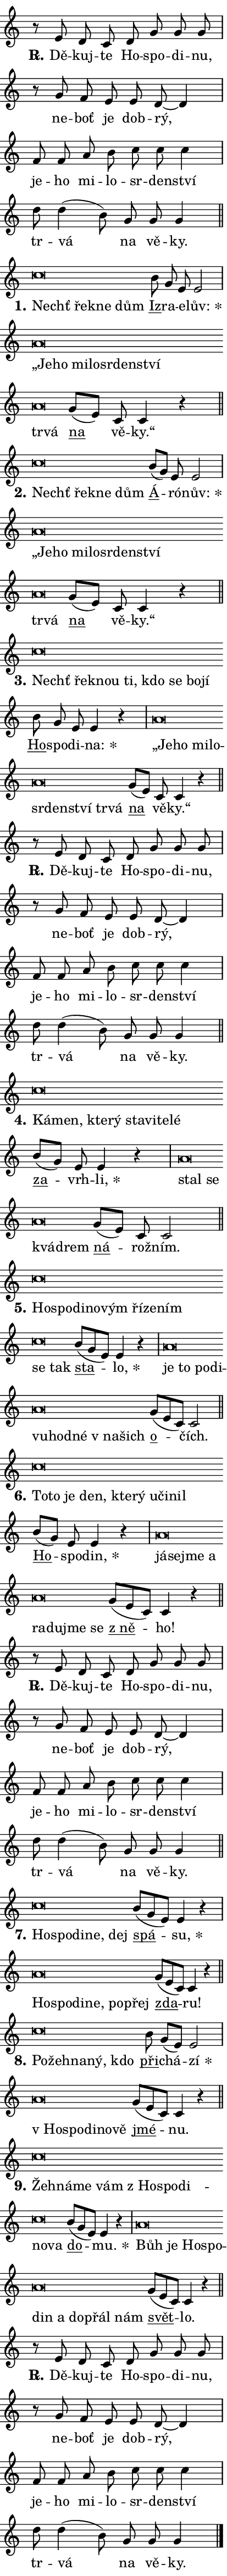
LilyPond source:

\version "2.24.0"
\header { tagline = "" }
\paper {
  indent = 0\cm
  top-margin = 0\cm
  right-margin = 0.13\cm % to fit lyric hyphens
  bottom-margin = 0\cm
  left-margin = 0\cm
  paper-width = 7\cm
  page-breaking = #ly:one-page-breaking
  system-system-spacing.basic-distance = #11
  score-system-spacing.basic-distance = #11
  ragged-last = ##f
}


%% Author: Thomas Morley
%% https://lists.gnu.org/archive/html/lilypond-user/2020-05/msg00002.html
#(define (line-position grob)
"Returns position of @var[grob} in current system:
   @code{'start}, if at first time-step
   @code{'end}, if at last time-step
   @code{'middle} otherwise
"
  (let* ((col (ly:item-get-column grob))
         (ln (ly:grob-object col 'left-neighbor))
         (rn (ly:grob-object col 'right-neighbor))
         (col-to-check-left (if (ly:grob? ln) ln col))
         (col-to-check-right (if (ly:grob? rn) rn col))
         (break-dir-left
           (and
             (ly:grob-property col-to-check-left 'non-musical #f)
             (ly:item-break-dir col-to-check-left)))
         (break-dir-right
           (and
             (ly:grob-property col-to-check-right 'non-musical #f)
             (ly:item-break-dir col-to-check-right))))
        (cond ((eqv? 1 break-dir-left) 'start)
              ((eqv? -1 break-dir-right) 'end)
              (else 'middle))))

#(define (tranparent-at-line-position vctor)
  (lambda (grob)
  "Relying on @code{line-position} select the relevant enry from @var{vctor}.
Used to determine transparency,"
    (case (line-position grob)
      ((end) (not (vector-ref vctor 0)))
      ((middle) (not (vector-ref vctor 1)))
      ((start) (not (vector-ref vctor 2))))))

noteHeadBreakVisibility =
#(define-music-function (break-visibility)(vector?)
"Makes @code{NoteHead}s transparent relying on @var{break-visibility}"
#{
  \override NoteHead.transparent =
    #(tranparent-at-line-position break-visibility)
#})

#(define delete-ledgers-for-transparent-note-heads
  (lambda (grob)
    "Reads whether a @code{NoteHead} is transparent.
If so this @code{NoteHead} is removed from @code{'note-heads} from
@var{grob}, which is supposed to be @code{LedgerLineSpanner}.
As a result ledgers are not printed for this @code{NoteHead}"
    (let* ((nhds-array (ly:grob-object grob 'note-heads))
           (nhds-list
             (if (ly:grob-array? nhds-array)
                 (ly:grob-array->list nhds-array)
                 '()))
           ;; Relies on the transparent-property being done before
           ;; Staff.LedgerLineSpanner.after-line-breaking is executed.
           ;; This is fragile ...
           (to-keep
             (remove
               (lambda (nhd)
                 (ly:grob-property nhd 'transparent #f))
               nhds-list)))
      ;; TODO find a better method to iterate over grob-arrays, similiar
      ;; to filter/remove etc for lists
      ;; For now rebuilt from scratch
      (set! (ly:grob-object grob 'note-heads)  '())
      (for-each
        (lambda (nhd)
          (ly:pointer-group-interface::add-grob grob 'note-heads nhd))
        to-keep))))

squashNotes = {
  \override NoteHead.X-extent = #'(-0.2 . 0.2)
  \override NoteHead.Y-extent = #'(-0.75 . 0)
  \override NoteHead.stencil =
    #(lambda (grob)
       (let ((pos (ly:grob-property grob 'staff-position)))
         (begin
           (if (< pos -7) (display "ERROR: Lower brevis then expected\n") (display ""))
           (if (<= pos -6) ly:text-interface::print ly:note-head::print))))
}
unSquashNotes = {
  \revert NoteHead.X-extent
  \revert NoteHead.Y-extent
  \revert NoteHead.stencil
}

hideNotes = \noteHeadBreakVisibility #begin-of-line-visible
unHideNotes = \noteHeadBreakVisibility #all-visible

% work-around for resetting accidentals
% https://lilypond.org/doc/v2.23/Documentation/notation/displaying-rhythms#unmetered-music
cadenzaMeasure = {
  \cadenzaOff
  \partial 1024 s1024
  \cadenzaOn
}

#(define-markup-command (accent layout props text) (markup?)
  "Underline accented syllable"
  (interpret-markup layout props
    #{\markup \override #'(offset . 4.3) \underline { #text }#}))

responsum = \markup \concat {
  "R" \hspace #-1.05 \path #0.1 #'((moveto 0 0.07) (lineto 0.9 0.8)) \hspace #0.05 "."
}

spaceSize = #0.6828661417322834 % exact space size for TeX Gyre Schola

\layout {
  \context {
    \Staff
    \remove "Time_signature_engraver"
    \override LedgerLineSpanner.after-line-breaking = #delete-ledgers-for-transparent-note-heads
  }
  \context {
    \Lyrics {
      \override LyricSpace.minimum-distance = \spaceSize
      \override LyricText.font-name = #"TeX Gyre Schola"
      \override LyricText.font-size = 1
      \override StanzaNumber.font-name = #"TeX Gyre Schola Bold"
      \override StanzaNumber.font-size = 1
    }
  }
  \context {
    \Score 
    \override NoteHead.text =
      #(lambda (grob) 
        (let ((pos (ly:grob-property grob 'staff-position)))
          #{\markup {
            \combine
              \halign #-0.55 \raise #(if (= pos -6) 0 0.5) \override #'(thickness . 2) \draw-line #'(3.2 . 0)
              \musicglyph "noteheads.sM1"
          }#}))
  }
}

% magnetic-lyrics.ily
%
%   written by
%     Jean Abou Samra <jean@abou-samra.fr>
%     Werner Lemberg <wl@gnu.org>
%
%   adapted by
%     Jiri Hon <jiri.hon@gmail.com>
%
% Version 2022-Apr-15

% https://www.mail-archive.com/lilypond-user@gnu.org/msg149350.html

#(define (Left_hyphen_pointer_engraver context)
   "Collect syllable-hyphen-syllable occurrences in lyrics and store
them in properties.  This engraver only looks to the left.  For
example, if the lyrics input is @code{foo -- bar}, it does the
following.

@itemize @bullet
@item
Set the @code{text} property of the @code{LyricHyphen} grob between
@q{foo} and @q{bar} to @code{foo}.

@item
Set the @code{left-hyphen} property of the @code{LyricText} grob with
text @q{foo} to the @code{LyricHyphen} grob between @q{foo} and
@q{bar}.
@end itemize

Use this auxiliary engraver in combination with the
@code{lyric-@/text::@/apply-@/magnetic-@/offset!} hook."
   (let ((hyphen #f)
         (text #f))
     (make-engraver
      (acknowledgers
       ((lyric-syllable-interface engraver grob source-engraver)
        (set! text grob)))
      (end-acknowledgers
       ((lyric-hyphen-interface engraver grob source-engraver)
        ;(when (not (grob::has-interface grob 'lyric-space-interface))
          (set! hyphen grob)));)
      ((stop-translation-timestep engraver)
       (when (and text hyphen)
         (ly:grob-set-object! text 'left-hyphen hyphen))
       (set! text #f)
       (set! hyphen #f)))))

#(define (lyric-text::apply-magnetic-offset! grob)
   "If the space between two syllables is less than the value in
property @code{LyricText@/.details@/.squash-threshold}, move the right
syllable to the left so that it gets concatenated with the left
syllable.

Use this function as a hook for
@code{LyricText@/.after-@/line-@/breaking} if the
@code{Left_@/hyphen_@/pointer_@/engraver} is active."
   (let ((hyphen (ly:grob-object grob 'left-hyphen #f)))
     (when hyphen
       (let ((left-text (ly:spanner-bound hyphen LEFT)))
         (when (grob::has-interface left-text 'lyric-syllable-interface)
           (let* ((common (ly:grob-common-refpoint grob left-text X))
                  (this-x-ext (ly:grob-extent grob common X))
                  (left-x-ext
                   (begin
                     ;; Trigger magnetism for left-text.
                     (ly:grob-property left-text 'after-line-breaking)
                     (ly:grob-extent left-text common X)))
                  ;; `delta` is the gap width between two syllables.
                  (delta (- (interval-start this-x-ext)
                            (interval-end left-x-ext)))
                  (details (ly:grob-property grob 'details))
                  (threshold (assoc-get 'squash-threshold details 0.2)))
             (when (< delta threshold)
               (let* (;; We have to manipulate the input text so that
                      ;; ligatures crossing syllable boundaries are not
                      ;; disabled.  For languages based on the Latin
                      ;; script this is essentially a beautification.
                      ;; However, for non-Western scripts it can be a
                      ;; necessity.
                      (lt (ly:grob-property left-text 'text))
                      (rt (ly:grob-property grob 'text))
                      (is-space (grob::has-interface hyphen 'lyric-space-interface))
                      (space (if is-space " " ""))
                      (extra-delta (if is-space spaceSize 0))
                      ;; Append new syllable.
                      (ltrt-space (if (and (string? lt) (string? rt))
                                (string-append lt space rt)
                                (make-concat-markup (list lt space rt))))
                      ;; Right-align `ltrt` to the right side.
                      (ltrt-space-markup (grob-interpret-markup
                               grob
                               (make-translate-markup
                                (cons (interval-length this-x-ext) 0)
                                (make-right-align-markup ltrt-space)))))
                 (begin
                   ;; Don't print `left-text`.
                   (ly:grob-set-property! left-text 'stencil #f)
                   ;; Set text and stencil (which holds all collected
                   ;; syllables so far) and shift it to the left.
                   (ly:grob-set-property! grob 'text ltrt-space)
                   (ly:grob-set-property! grob 'stencil ltrt-space-markup)
                   (ly:grob-translate-axis! grob (- (- delta extra-delta)) X))))))))))


#(define (lyric-hyphen::displace-bounds-first grob)
   ;; Make very sure this callback isn't triggered too early.
   (let ((left (ly:spanner-bound grob LEFT))
         (right (ly:spanner-bound grob RIGHT)))
     (ly:grob-property left 'after-line-breaking)
     (ly:grob-property right 'after-line-breaking)
     (ly:lyric-hyphen::print grob)))

squashThreshold = #0.4

\layout {
  \context {
    \Lyrics
    \consists #Left_hyphen_pointer_engraver
    \override LyricText.after-line-breaking =
      #lyric-text::apply-magnetic-offset!
    \override LyricHyphen.stencil = #lyric-hyphen::displace-bounds-first
    \override LyricText.details.squash-threshold = \squashThreshold
    \override LyricHyphen.minimum-distance = 0
    \override LyricHyphen.minimum-length = \squashThreshold
  }
}

squashText = \override LyricText.details.squash-threshold = 9999
unSquashText = \override LyricText.details.squash-threshold = \squashThreshold

leftText = \override LyricText.self-alignment-X = #LEFT
unLeftText = \revert LyricText.self-alignment-X

starOffset = #(lambda (grob) 
                (let ((x_offset (ly:self-alignment-interface::aligned-on-x-parent grob)))
                  (if (= x_offset 0) 0 (+ x_offset 1.2))))

star = #(define-music-function (syllable)(string?)
"Append star separator at the end of a syllable"
#{
  \once \override LyricText.X-offset = #starOffset
  \lyricmode { \markup {
    #syllable
    \override #'((font-name . "TeX Gyre Schola Bold")) \hspace #0.2 \lower #0.65 \larger "*"
  } }
#})

starAccent = #(define-music-function (syllable)(string?)
"Append star separator at the end of a syllable and make accent"
#{
  \once \override LyricText.X-offset = #starOffset
  \lyricmode { \markup {
    \accent #syllable
    \override #'((font-name . "TeX Gyre Schola Bold")) \hspace #0.2 \lower #0.65 \larger "*"
  } }
#})

breath = #(define-music-function (syllable)(string?)
"Append breathing indicator at the end of a syllable"
#{
  \lyricmode { \markup { #syllable "+" } }
#})

optionalBreath = #(define-music-function (syllable)(string?)
"Append optional breathing indicator at the end of a syllable"
#{
  \lyricmode { \markup { #syllable "(+)" } }
#})


\score {
    <<
        \new Voice = "melody" { \cadenzaOn \key c \major \relative { r8 e' d c d g g g \cadenzaMeasure \bar "|" r g f e e d~ d4 \cadenzaMeasure \bar "|" f8 f a b c c c4 \cadenzaMeasure \bar "|" d8 d4( b8)] g g g4 \cadenzaMeasure \bar "||" \break } }
        \new Lyrics \lyricsto "melody" { \lyricmode { \set stanza = \responsum
Dě -- kuj -- te Ho -- spo -- di -- nu, ne -- boť je dob -- rý, je -- ho mi -- lo -- sr -- den -- ství tr -- vá na vě -- ky. } }
    >>
    \layout {}
}

\score {
    <<
        \new Voice = "melody" { \cadenzaOn \key c \major \relative { \squashNotes c''\breve*1/16 \hideNotes \breve*1/16 \bar "" \breve*1/16 \breve*1/16 \bar "" \unHideNotes \unSquashNotes \bar "" b8 g e e2 \cadenzaMeasure \bar "|" \squashNotes a\breve*1/16 \hideNotes \breve*1/16 \bar "" \breve*1/16 \bar "" \breve*1/16 \bar "" \breve*1/16 \bar "" \breve*1/16 \bar "" \breve*1/16 \bar "" \breve*1/16 \breve*1/16 \bar "" \unHideNotes \unSquashNotes \bar "" g8[( e)] c c4 r \cadenzaMeasure \bar "||" \break } }
        \new Lyrics \lyricsto "melody" { \lyricmode { \set stanza = "1."
\leftText Nechť \squashText řek -- ne dům \unLeftText \unSquashText \markup \accent Iz -- ra -- e -- \star lův: \leftText „Je -- \squashText ho mi -- lo -- sr -- den -- ství tr -- vá \unLeftText \unSquashText \markup \accent na vě -- ky.“ } }
    >>
    \layout {}
}

\score {
    <<
        \new Voice = "melody" { \cadenzaOn \key c \major \relative { \squashNotes c''\breve*1/16 \hideNotes \breve*1/16 \bar "" \breve*1/16 \breve*1/16 \bar "" \unHideNotes \unSquashNotes \bar "" b8[( g)] e e2 \cadenzaMeasure \bar "|" \squashNotes a\breve*1/16 \hideNotes \breve*1/16 \bar "" \breve*1/16 \bar "" \breve*1/16 \bar "" \breve*1/16 \bar "" \breve*1/16 \bar "" \breve*1/16 \bar "" \breve*1/16 \breve*1/16 \bar "" \unHideNotes \unSquashNotes \bar "" g8[( e)] c c4 r \cadenzaMeasure \bar "||" \break } }
        \new Lyrics \lyricsto "melody" { \lyricmode { \set stanza = "2."
\leftText Nechť \squashText řek -- ne dům \unLeftText \unSquashText \markup \accent Á -- ró -- \star nův: \leftText „Je -- \squashText ho mi -- lo -- sr -- den -- ství tr -- vá \unLeftText \unSquashText \markup \accent na vě -- ky.“ } }
    >>
    \layout {}
}

\score {
    <<
        \new Voice = "melody" { \cadenzaOn \key c \major \relative { \squashNotes c''\breve*1/16 \hideNotes \breve*1/16 \bar "" \breve*1/16 \bar "" \breve*1/16 \bar "" \breve*1/16 \bar "" \breve*1/16 \bar "" \breve*1/16 \breve*1/16 \bar "" \unHideNotes \unSquashNotes \bar "" b8 g e e4 r \cadenzaMeasure \bar "|" \squashNotes a\breve*1/16 \hideNotes \breve*1/16 \bar "" \breve*1/16 \bar "" \breve*1/16 \bar "" \breve*1/16 \bar "" \breve*1/16 \bar "" \breve*1/16 \bar "" \breve*1/16 \breve*1/16 \bar "" \unHideNotes \unSquashNotes \bar "" g8[( e)] c c4 r \cadenzaMeasure \bar "||" \break } }
        \new Lyrics \lyricsto "melody" { \lyricmode { \set stanza = "3."
\leftText Nechť \squashText řek -- nou ti, kdo se bo -- jí \unLeftText \unSquashText \markup \accent Ho -- spo -- di -- \star na: \leftText „Je -- \squashText ho mi -- lo -- sr -- den -- ství tr -- vá \unLeftText \unSquashText \markup \accent na vě -- ky.“ } }
    >>
    \layout {}
}

\score {
    <<
        \new Voice = "melody" { \cadenzaOn \key c \major \relative { r8 e' d c d g g g \cadenzaMeasure \bar "|" r g f e e d~ d4 \cadenzaMeasure \bar "|" f8 f a b c c c4 \cadenzaMeasure \bar "|" d8 d4( b8)] g g g4 \cadenzaMeasure \bar "||" \break } }
        \new Lyrics \lyricsto "melody" { \lyricmode { \set stanza = \responsum
Dě -- kuj -- te Ho -- spo -- di -- nu, ne -- boť je dob -- rý, je -- ho mi -- lo -- sr -- den -- ství tr -- vá na vě -- ky. } }
    >>
    \layout {}
}

\score {
    <<
        \new Voice = "melody" { \cadenzaOn \key c \major \relative { \squashNotes c''\breve*1/16 \hideNotes \breve*1/16 \bar "" \breve*1/16 \bar "" \breve*1/16 \bar "" \breve*1/16 \bar "" \breve*1/16 \bar "" \breve*1/16 \breve*1/16 \bar "" \unHideNotes \unSquashNotes \bar "" b8[( g)] e e4 r \cadenzaMeasure \bar "|" \squashNotes a\breve*1/16 \hideNotes \breve*1/16 \bar "" \breve*1/16 \breve*1/16 \bar "" \unHideNotes \unSquashNotes \bar "" g8[( e)] c c2 \cadenzaMeasure \bar "||" \break } }
        \new Lyrics \lyricsto "melody" { \lyricmode { \set stanza = "4."
\leftText Ká -- \squashText men, kte -- rý sta -- vi -- te -- lé \unLeftText \unSquashText \markup \accent za -- vrh -- \star li, \leftText stal \squashText se kvá -- drem \unLeftText \unSquashText \markup \accent ná -- rož -- ním. } }
    >>
    \layout {}
}

\score {
    <<
        \new Voice = "melody" { \cadenzaOn \key c \major \relative { \squashNotes c''\breve*1/16 \hideNotes \breve*1/16 \bar "" \breve*1/16 \bar "" \breve*1/16 \bar "" \breve*1/16 \bar "" \breve*1/16 \bar "" \breve*1/16 \bar "" \breve*1/16 \bar "" \breve*1/16 \breve*1/16 \bar "" \unHideNotes \unSquashNotes \bar "" b8[( g e)] e4 r \cadenzaMeasure \bar "|" \squashNotes a\breve*1/16 \hideNotes \breve*1/16 \bar "" \breve*1/16 \bar "" \breve*1/16 \bar "" \breve*1/16 \bar "" \breve*1/16 \bar "" \breve*1/16 \bar "" \breve*1/16 \breve*1/16 \bar "" \unHideNotes \unSquashNotes \bar "" g8[( e c)] c2 \cadenzaMeasure \bar "||" \break } }
        \new Lyrics \lyricsto "melody" { \lyricmode { \set stanza = "5."
\leftText Ho -- \squashText spo -- di -- no -- vým ří -- ze -- ním se tak \unLeftText \unSquashText \markup \accent sta -- \star lo, \leftText je \squashText to po -- di -- vu -- hod -- né "v na" -- šich \unLeftText \unSquashText \markup \accent o -- čích. } }
    >>
    \layout {}
}

\score {
    <<
        \new Voice = "melody" { \cadenzaOn \key c \major \relative { \squashNotes c''\breve*1/16 \hideNotes \breve*1/16 \bar "" \breve*1/16 \bar "" \breve*1/16 \bar "" \breve*1/16 \bar "" \breve*1/16 \bar "" \breve*1/16 \bar "" \breve*1/16 \breve*1/16 \bar "" \unHideNotes \unSquashNotes \bar "" b8[( g)] e e4 r \cadenzaMeasure \bar "|" \squashNotes a\breve*1/16 \hideNotes \breve*1/16 \bar "" \breve*1/16 \bar "" \breve*1/16 \bar "" \breve*1/16 \bar "" \breve*1/16 \bar "" \breve*1/16 \breve*1/16 \bar "" \unHideNotes \unSquashNotes \bar "" g8[( e c)] c4 r \cadenzaMeasure \bar "||" \break } }
        \new Lyrics \lyricsto "melody" { \lyricmode { \set stanza = "6."
\leftText To -- \squashText to je den, kte -- rý u -- či -- nil \unLeftText \unSquashText \markup \accent Ho -- spo -- \star din, \leftText já -- \squashText sej -- me a ra -- du -- jme se \unLeftText \unSquashText \markup \accent "z ně" -- ho! } }
    >>
    \layout {}
}

\score {
    <<
        \new Voice = "melody" { \cadenzaOn \key c \major \relative { r8 e' d c d g g g \cadenzaMeasure \bar "|" r g f e e d~ d4 \cadenzaMeasure \bar "|" f8 f a b c c c4 \cadenzaMeasure \bar "|" d8 d4( b8)] g g g4 \cadenzaMeasure \bar "||" \break } }
        \new Lyrics \lyricsto "melody" { \lyricmode { \set stanza = \responsum
Dě -- kuj -- te Ho -- spo -- di -- nu, ne -- boť je dob -- rý, je -- ho mi -- lo -- sr -- den -- ství tr -- vá na vě -- ky. } }
    >>
    \layout {}
}

\score {
    <<
        \new Voice = "melody" { \cadenzaOn \key c \major \relative { \squashNotes c''\breve*1/16 \hideNotes \breve*1/16 \bar "" \breve*1/16 \bar "" \breve*1/16 \breve*1/16 \bar "" \unHideNotes \unSquashNotes \bar "" b8[( g e)] e4 r \cadenzaMeasure \bar "|" \squashNotes a\breve*1/16 \hideNotes \breve*1/16 \bar "" \breve*1/16 \bar "" \breve*1/16 \bar "" \breve*1/16 \breve*1/16 \bar "" \unHideNotes \unSquashNotes \bar "" g8[( e c)] c4 r \cadenzaMeasure \bar "||" \break } }
        \new Lyrics \lyricsto "melody" { \lyricmode { \set stanza = "7."
\leftText Ho -- \squashText spo -- di -- ne, dej \unLeftText \unSquashText \markup \accent spá -- \star su, \leftText Ho -- \squashText spo -- di -- ne, po -- přej \unLeftText \unSquashText \markup \accent zda -- ru! } }
    >>
    \layout {}
}

\score {
    <<
        \new Voice = "melody" { \cadenzaOn \key c \major \relative { \squashNotes c''\breve*1/16 \hideNotes \breve*1/16 \bar "" \breve*1/16 \bar "" \breve*1/16 \breve*1/16 \bar "" \unHideNotes \unSquashNotes \bar "" b8 g[( e)] e2 \cadenzaMeasure \bar "|" \squashNotes a\breve*1/16 \hideNotes \breve*1/16 \bar "" \breve*1/16 \bar "" \breve*1/16 \breve*1/16 \bar "" \unHideNotes \unSquashNotes \bar "" g8[( e c)] c4 r \cadenzaMeasure \bar "||" \break } }
        \new Lyrics \lyricsto "melody" { \lyricmode { \set stanza = "8."
\leftText Po -- \squashText žeh -- na -- ný, kdo \unLeftText \unSquashText \markup \accent při -- chá -- \star zí \leftText "v Ho" -- \squashText spo -- di -- no -- vě \unLeftText \unSquashText \markup \accent jmé -- nu. } }
    >>
    \layout {}
}

\score {
    <<
        \new Voice = "melody" { \cadenzaOn \key c \major \relative { \squashNotes c''\breve*1/16 \hideNotes \breve*1/16 \bar "" \breve*1/16 \bar "" \breve*1/16 \bar "" \breve*1/16 \bar "" \breve*1/16 \bar "" \breve*1/16 \bar "" \breve*1/16 \breve*1/16 \bar "" \unHideNotes \unSquashNotes \bar "" b8[( g e)] e4 r \cadenzaMeasure \bar "|" \squashNotes a\breve*1/16 \hideNotes \breve*1/16 \bar "" \breve*1/16 \bar "" \breve*1/16 \bar "" \breve*1/16 \bar "" \breve*1/16 \bar "" \breve*1/16 \bar "" \breve*1/16 \breve*1/16 \bar "" \unHideNotes \unSquashNotes \bar "" g8[( e c)] c4 r \cadenzaMeasure \bar "||" \break } }
        \new Lyrics \lyricsto "melody" { \lyricmode { \set stanza = "9."
\leftText Žeh -- \squashText ná -- me vám "z Ho" -- spo -- di -- no -- va \unLeftText \unSquashText \markup \accent do -- \star mu. \leftText Bůh \squashText je Ho -- spo -- din a do -- přál nám \unLeftText \unSquashText \markup \accent svět -- lo. } }
    >>
    \layout {}
}

\score {
    <<
        \new Voice = "melody" { \cadenzaOn \key c \major \relative { r8 e' d c d g g g \cadenzaMeasure \bar "|" r g f e e d~ d4 \cadenzaMeasure \bar "|" f8 f a b c c c4 \cadenzaMeasure \bar "|" d8 d4( b8)] g g g4 \cadenzaMeasure \bar "||" \break } \bar "|." }
        \new Lyrics \lyricsto "melody" { \lyricmode { \set stanza = \responsum
Dě -- kuj -- te Ho -- spo -- di -- nu, ne -- boť je dob -- rý, je -- ho mi -- lo -- sr -- den -- ství tr -- vá na vě -- ky. } }
    >>
    \layout {}
}
